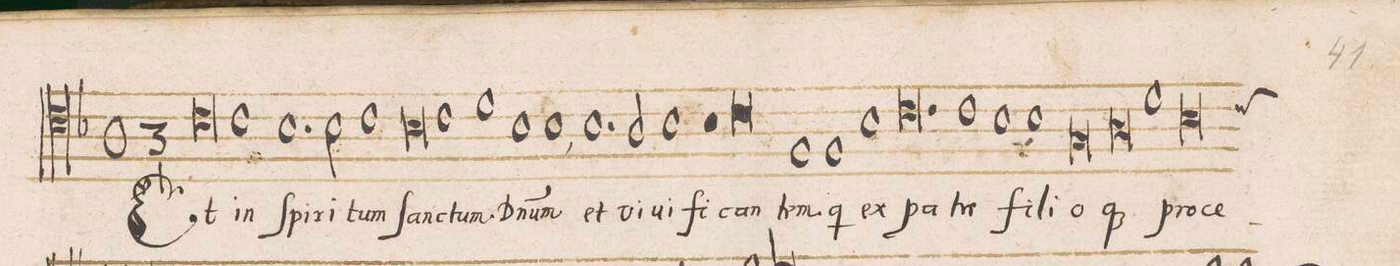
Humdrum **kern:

**kern	**text
*I"TENOR	*
*clefC4	*
*k[b-]	*
*met(O)	*
*M3/1	*
0c	Et
1c	in
=112-	=112-
1.B-	ſpi-
2B-\	-ri-
1c	-tum
=113-	=113-
0B-	ſan-
1c	-ctum
=114-	=114-
1d	D(o)-
1B-	-(mi)-
1B-,	-num
=115-	=115-
1.B-	et
2A/	vi-
1B-	-vi-
=116-	=116-
*col	*
1B-	-fi-
0c	-can-
*Xcol	*
=117-	=117-
1F	-tem
1F	q(ui)
1B-	ex
=118-	=118-
0.c	pa-
=119-	=119-
1c	-tre
1B-	fi-
1B-	-li-
=120-	=120-
0.G	-o-
=121-	=121-
0A	-q(ue)
1d	pro-
=122-	=122-
*custos:c	*
0.B-	-ce-
=123-	=123-
*-	*-
